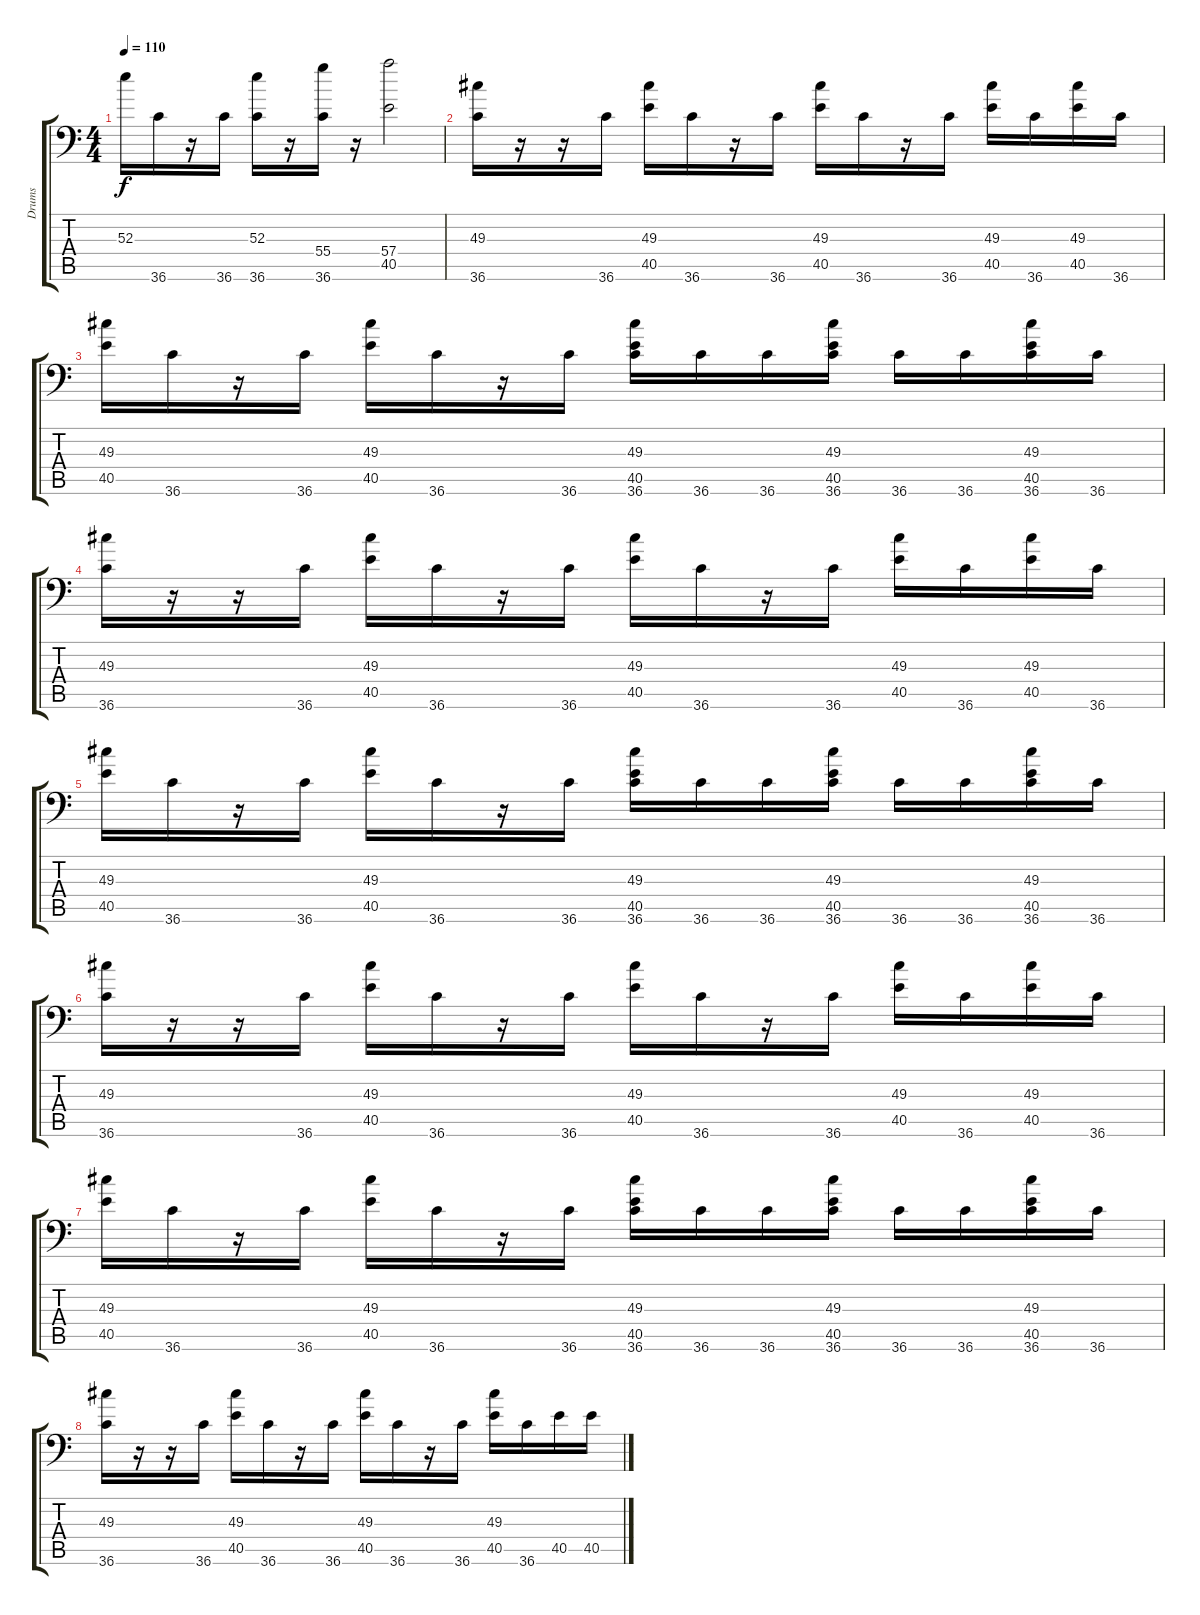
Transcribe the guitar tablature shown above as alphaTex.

\track ("Drums" "Drums") {instrument acousticgrandpiano}
\staff {score tabs}
\tuning (C-1 C-1 C-1 C-1 C-1 C-1) {hide}
\ts (4 4)
\tempo 110
\clef f4
\ks c
52.3.16{dy f} 36.6.16 r.16 36.6.16 (52.3 36.6).16 r.16 (55.4 36.6).16 r.16 (57.4 40.5).2 |
(49.3 36.6).16 r.16 r.16 36.6.16 (49.3 40.5).16 36.6.16 r.16 36.6.16 (49.3 40.5).16 36.6.16 r.16 36.6.16 (49.3 40.5).16 36.6.16 (49.3 40.5).16 36.6.16 |
(49.3 40.5).16 36.6.16 r.16 36.6.16 (49.3 40.5).16 36.6.16 r.16 36.6.16 (49.3 40.5 36.6).16 36.6.16 36.6.16 (49.3 40.5 36.6).16 36.6.16 36.6.16 (49.3 40.5 36.6).16 36.6.16 |
(49.3 36.6).16 r.16 r.16 36.6.16 (49.3 40.5).16 36.6.16 r.16 36.6.16 (49.3 40.5).16 36.6.16 r.16 36.6.16 (49.3 40.5).16 36.6.16 (49.3 40.5).16 36.6.16 |
(49.3 40.5).16 36.6.16 r.16 36.6.16 (49.3 40.5).16 36.6.16 r.16 36.6.16 (49.3 40.5 36.6).16 36.6.16 36.6.16 (49.3 40.5 36.6).16 36.6.16 36.6.16 (49.3 40.5 36.6).16 36.6.16 |
(49.3 36.6).16 r.16 r.16 36.6.16 (49.3 40.5).16 36.6.16 r.16 36.6.16 (49.3 40.5).16 36.6.16 r.16 36.6.16 (49.3 40.5).16 36.6.16 (49.3 40.5).16 36.6.16 |
(49.3 40.5).16 36.6.16 r.16 36.6.16 (49.3 40.5).16 36.6.16 r.16 36.6.16 (49.3 40.5 36.6).16 36.6.16 36.6.16 (49.3 40.5 36.6).16 36.6.16 36.6.16 (49.3 40.5 36.6).16 36.6.16 |
(49.3 36.6).16 r.16 r.16 36.6.16 (49.3 40.5).16 36.6.16 r.16 36.6.16 (49.3 40.5).16 36.6.16 r.16 36.6.16 (49.3 40.5).16 36.6.16 40.5.16 40.5.16
